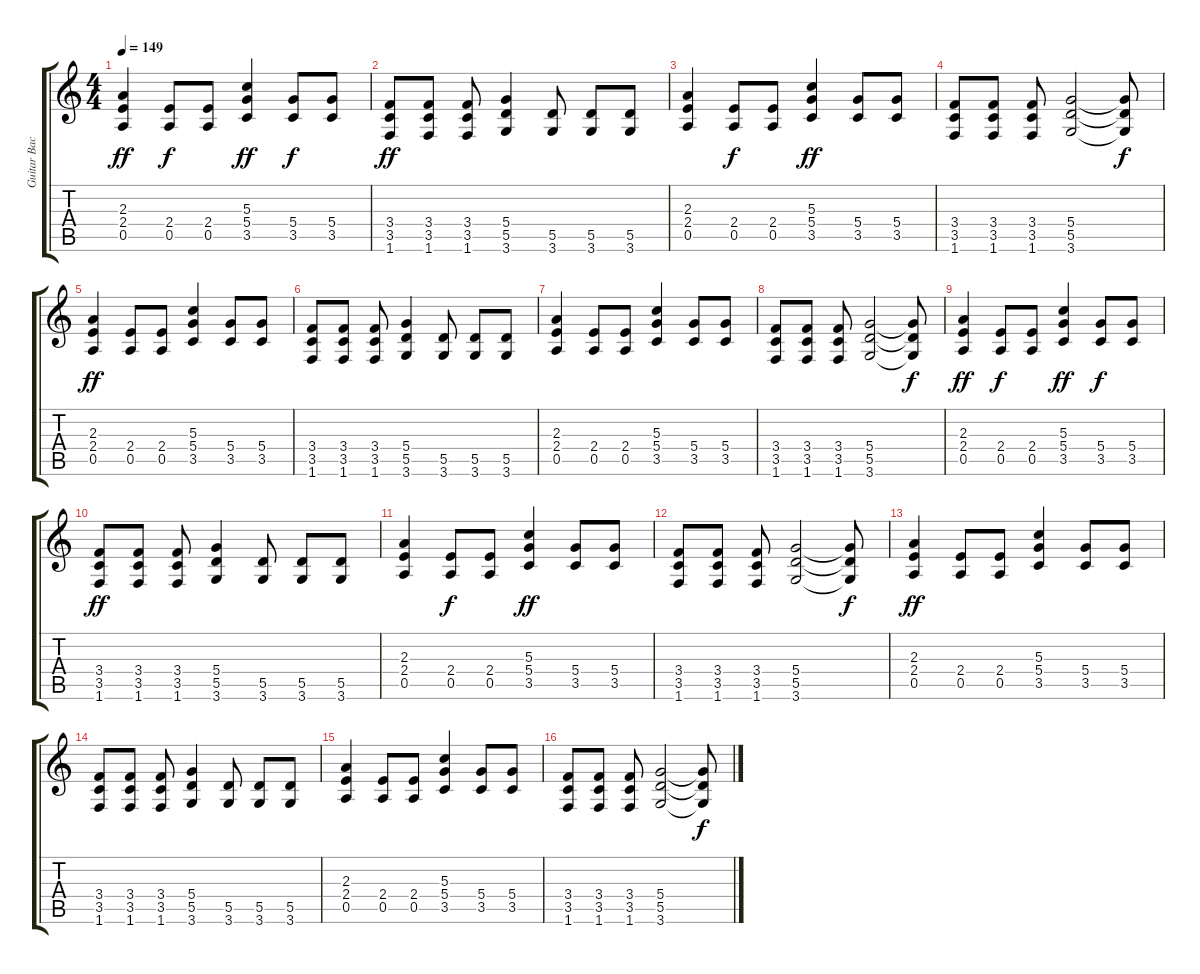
\track ("Guitar Backing" "Guitar Bac") {instrument distortionguitar}
\staff {score tabs}
\tuning (E4 B3 G3 D3 A2 E2) {hide}
\ts (4 4)
\tempo 149
\clef g2
\ks c
(2.3 2.4 0.5).4{dy ff} (2.4 0.5).8{dy f} (2.4 0.5).8 (5.3 5.4 3.5).4{dy ff} (5.4 3.5).8{dy f} (5.4 3.5).8 |
(3.4 3.5 1.6).8{dy ff} (3.4 3.5 1.6).8 (3.4 3.5 1.6).8 (5.4 5.5 3.6).4 (5.5 3.6).8 (5.5 3.6).8 (5.5 3.6).8 |
(2.3 2.4 0.5).4 (2.4 0.5).8{dy f} (2.4 0.5).8 (5.3 5.4 3.5).4{dy ff} (5.4 3.5).8 (5.4 3.5).8 |
(3.4 3.5 1.6).8 (3.4 3.5 1.6).8 (3.4 3.5 1.6).8 (5.4 5.5 3.6).2 (5.4{t} 5.5{t} 3.6{t}).8{dy f} |
(2.3 2.4 0.5).4{dy ff} (2.4 0.5).8 (2.4 0.5).8 (5.3 5.4 3.5).4 (5.4 3.5).8 (5.4 3.5).8 |
(3.4 3.5 1.6).8 (3.4 3.5 1.6).8 (3.4 3.5 1.6).8 (5.4 5.5 3.6).4 (5.5 3.6).8 (5.5 3.6).8 (5.5 3.6).8 |
(2.3 2.4 0.5).4 (2.4 0.5).8 (2.4 0.5).8 (5.3 5.4 3.5).4 (5.4 3.5).8 (5.4 3.5).8 |
(3.4 3.5 1.6).8 (3.4 3.5 1.6).8 (3.4 3.5 1.6).8 (5.4 5.5 3.6).2 (5.4{t} 5.5{t} 3.6{t}).8{dy f} |
(2.3 2.4 0.5).4{dy ff} (2.4 0.5).8{dy f} (2.4 0.5).8 (5.3 5.4 3.5).4{dy ff} (5.4 3.5).8{dy f} (5.4 3.5).8 |
(3.4 3.5 1.6).8{dy ff} (3.4 3.5 1.6).8 (3.4 3.5 1.6).8 (5.4 5.5 3.6).4 (5.5 3.6).8 (5.5 3.6).8 (5.5 3.6).8 |
(2.3 2.4 0.5).4 (2.4 0.5).8{dy f} (2.4 0.5).8 (5.3 5.4 3.5).4{dy ff} (5.4 3.5).8 (5.4 3.5).8 |
(3.4 3.5 1.6).8 (3.4 3.5 1.6).8 (3.4 3.5 1.6).8 (5.4 5.5 3.6).2 (5.4{t} 5.5{t} 3.6{t}).8{dy f} |
(2.3 2.4 0.5).4{dy ff} (2.4 0.5).8 (2.4 0.5).8 (5.3 5.4 3.5).4 (5.4 3.5).8 (5.4 3.5).8 |
(3.4 3.5 1.6).8 (3.4 3.5 1.6).8 (3.4 3.5 1.6).8 (5.4 5.5 3.6).4 (5.5 3.6).8 (5.5 3.6).8 (5.5 3.6).8 |
(2.3 2.4 0.5).4 (2.4 0.5).8 (2.4 0.5).8 (5.3 5.4 3.5).4 (5.4 3.5).8 (5.4 3.5).8 |
(3.4 3.5 1.6).8 (3.4 3.5 1.6).8 (3.4 3.5 1.6).8 (5.4 5.5 3.6).2 (5.4{t} 5.5{t} 3.6{t}).8{dy f}
